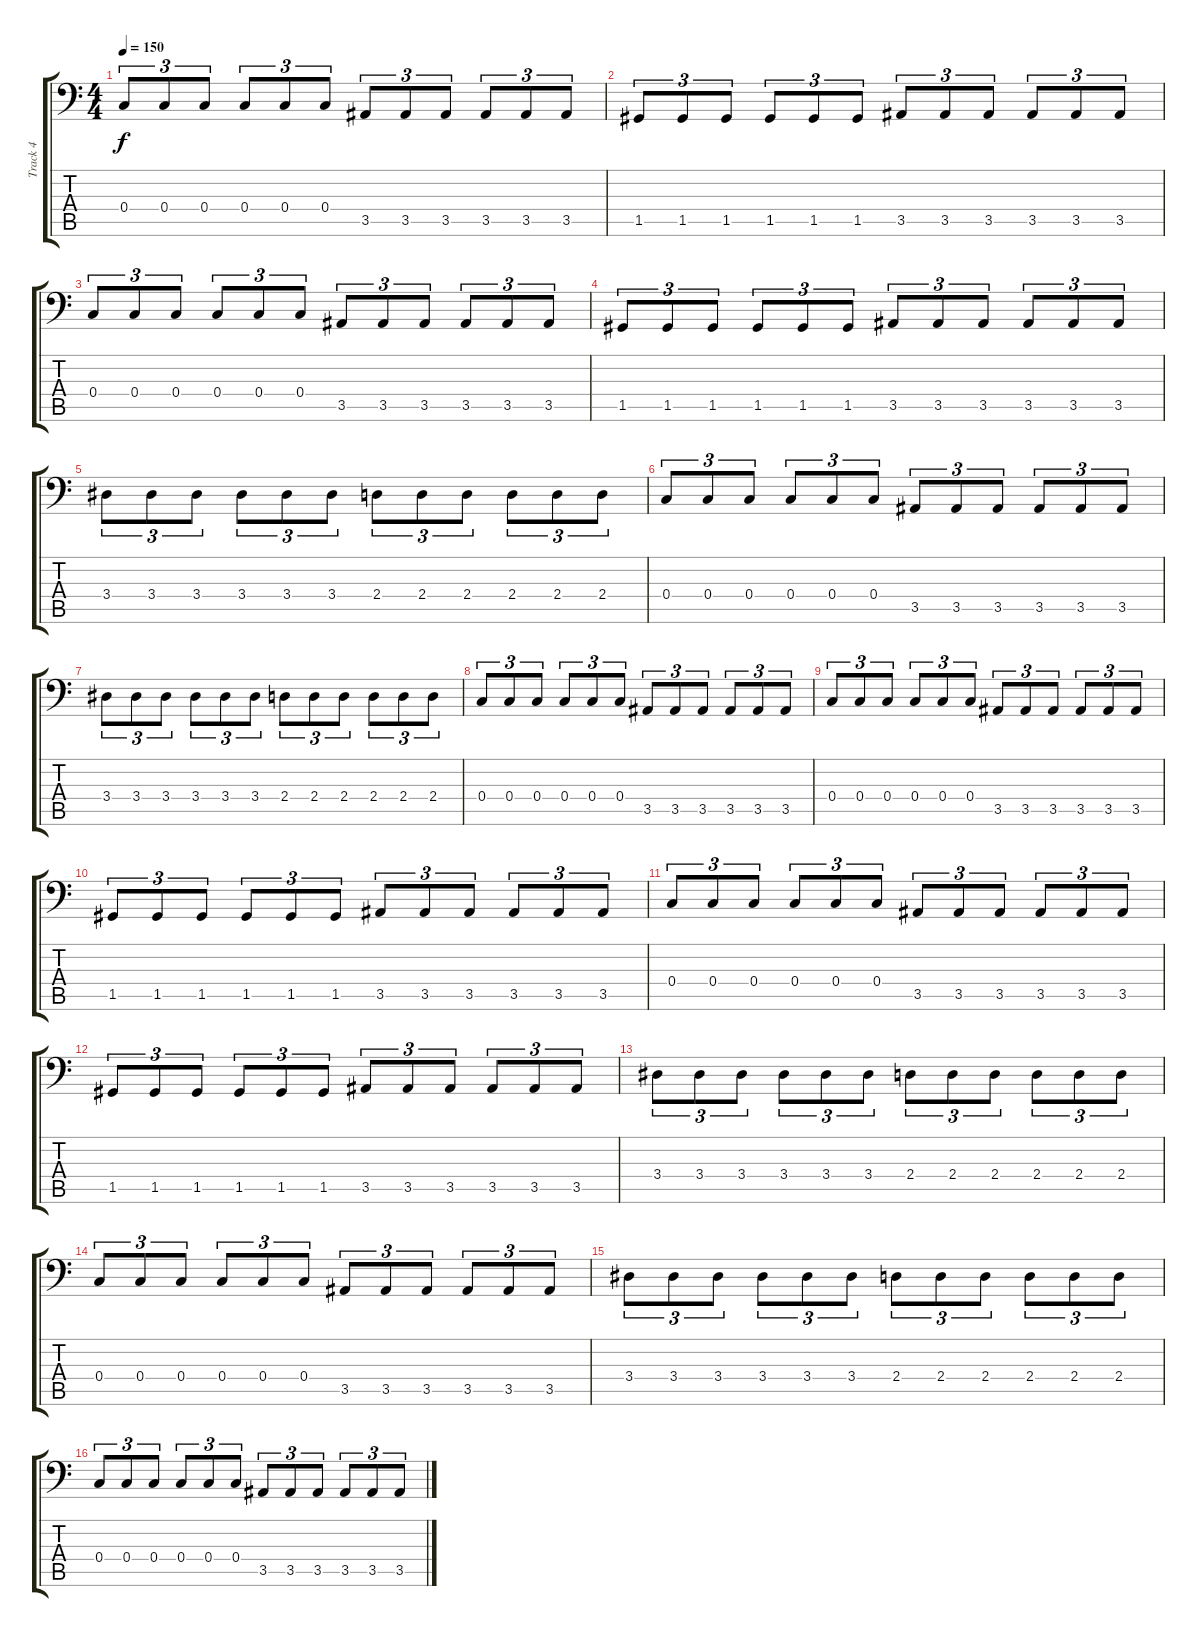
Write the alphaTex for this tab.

\track ("Track 4" "Track 4") {instrument slapbass1}
\staff {score tabs}
\tuning (D3 A2 F2 C2 G1 D1) {hide}
\ts (4 4)
\tempo 150
\clef f4
\ks c
0.4.8{tu (3 2) dy f} 0.4.8{tu (3 2)} 0.4.8{tu (3 2)} 0.4.8{tu (3 2)} 0.4.8{tu (3 2)} 0.4.8{tu (3 2)} 3.5.8{tu (3 2)} 3.5.8{tu (3 2)} 3.5.8{tu (3 2)} 3.5.8{tu (3 2)} 3.5.8{tu (3 2)} 3.5.8{tu (3 2)} |
1.5.8{tu (3 2)} 1.5.8{tu (3 2)} 1.5.8{tu (3 2)} 1.5.8{tu (3 2)} 1.5.8{tu (3 2)} 1.5.8{tu (3 2)} 3.5.8{tu (3 2)} 3.5.8{tu (3 2)} 3.5.8{tu (3 2)} 3.5.8{tu (3 2)} 3.5.8{tu (3 2)} 3.5.8{tu (3 2)} |
0.4.8{tu (3 2)} 0.4.8{tu (3 2)} 0.4.8{tu (3 2)} 0.4.8{tu (3 2)} 0.4.8{tu (3 2)} 0.4.8{tu (3 2)} 3.5.8{tu (3 2)} 3.5.8{tu (3 2)} 3.5.8{tu (3 2)} 3.5.8{tu (3 2)} 3.5.8{tu (3 2)} 3.5.8{tu (3 2)} |
1.5.8{tu (3 2)} 1.5.8{tu (3 2)} 1.5.8{tu (3 2)} 1.5.8{tu (3 2)} 1.5.8{tu (3 2)} 1.5.8{tu (3 2)} 3.5.8{tu (3 2)} 3.5.8{tu (3 2)} 3.5.8{tu (3 2)} 3.5.8{tu (3 2)} 3.5.8{tu (3 2)} 3.5.8{tu (3 2)} |
3.4.8{tu (3 2)} 3.4.8{tu (3 2)} 3.4.8{tu (3 2)} 3.4.8{tu (3 2)} 3.4.8{tu (3 2)} 3.4.8{tu (3 2)} 2.4.8{tu (3 2)} 2.4.8{tu (3 2)} 2.4.8{tu (3 2)} 2.4.8{tu (3 2)} 2.4.8{tu (3 2)} 2.4.8{tu (3 2)} |
0.4.8{tu (3 2)} 0.4.8{tu (3 2)} 0.4.8{tu (3 2)} 0.4.8{tu (3 2)} 0.4.8{tu (3 2)} 0.4.8{tu (3 2)} 3.5.8{tu (3 2)} 3.5.8{tu (3 2)} 3.5.8{tu (3 2)} 3.5.8{tu (3 2)} 3.5.8{tu (3 2)} 3.5.8{tu (3 2)} |
3.4.8{tu (3 2)} 3.4.8{tu (3 2)} 3.4.8{tu (3 2)} 3.4.8{tu (3 2)} 3.4.8{tu (3 2)} 3.4.8{tu (3 2)} 2.4.8{tu (3 2)} 2.4.8{tu (3 2)} 2.4.8{tu (3 2)} 2.4.8{tu (3 2)} 2.4.8{tu (3 2)} 2.4.8{tu (3 2)} |
0.4.8{tu (3 2)} 0.4.8{tu (3 2)} 0.4.8{tu (3 2)} 0.4.8{tu (3 2)} 0.4.8{tu (3 2)} 0.4.8{tu (3 2)} 3.5.8{tu (3 2)} 3.5.8{tu (3 2)} 3.5.8{tu (3 2)} 3.5.8{tu (3 2)} 3.5.8{tu (3 2)} 3.5.8{tu (3 2)} |
0.4.8{tu (3 2)} 0.4.8{tu (3 2)} 0.4.8{tu (3 2)} 0.4.8{tu (3 2)} 0.4.8{tu (3 2)} 0.4.8{tu (3 2)} 3.5.8{tu (3 2)} 3.5.8{tu (3 2)} 3.5.8{tu (3 2)} 3.5.8{tu (3 2)} 3.5.8{tu (3 2)} 3.5.8{tu (3 2)} |
1.5.8{tu (3 2)} 1.5.8{tu (3 2)} 1.5.8{tu (3 2)} 1.5.8{tu (3 2)} 1.5.8{tu (3 2)} 1.5.8{tu (3 2)} 3.5.8{tu (3 2)} 3.5.8{tu (3 2)} 3.5.8{tu (3 2)} 3.5.8{tu (3 2)} 3.5.8{tu (3 2)} 3.5.8{tu (3 2)} |
0.4.8{tu (3 2)} 0.4.8{tu (3 2)} 0.4.8{tu (3 2)} 0.4.8{tu (3 2)} 0.4.8{tu (3 2)} 0.4.8{tu (3 2)} 3.5.8{tu (3 2)} 3.5.8{tu (3 2)} 3.5.8{tu (3 2)} 3.5.8{tu (3 2)} 3.5.8{tu (3 2)} 3.5.8{tu (3 2)} |
1.5.8{tu (3 2)} 1.5.8{tu (3 2)} 1.5.8{tu (3 2)} 1.5.8{tu (3 2)} 1.5.8{tu (3 2)} 1.5.8{tu (3 2)} 3.5.8{tu (3 2)} 3.5.8{tu (3 2)} 3.5.8{tu (3 2)} 3.5.8{tu (3 2)} 3.5.8{tu (3 2)} 3.5.8{tu (3 2)} |
3.4.8{tu (3 2)} 3.4.8{tu (3 2)} 3.4.8{tu (3 2)} 3.4.8{tu (3 2)} 3.4.8{tu (3 2)} 3.4.8{tu (3 2)} 2.4.8{tu (3 2)} 2.4.8{tu (3 2)} 2.4.8{tu (3 2)} 2.4.8{tu (3 2)} 2.4.8{tu (3 2)} 2.4.8{tu (3 2)} |
0.4.8{tu (3 2)} 0.4.8{tu (3 2)} 0.4.8{tu (3 2)} 0.4.8{tu (3 2)} 0.4.8{tu (3 2)} 0.4.8{tu (3 2)} 3.5.8{tu (3 2)} 3.5.8{tu (3 2)} 3.5.8{tu (3 2)} 3.5.8{tu (3 2)} 3.5.8{tu (3 2)} 3.5.8{tu (3 2)} |
3.4.8{tu (3 2)} 3.4.8{tu (3 2)} 3.4.8{tu (3 2)} 3.4.8{tu (3 2)} 3.4.8{tu (3 2)} 3.4.8{tu (3 2)} 2.4.8{tu (3 2)} 2.4.8{tu (3 2)} 2.4.8{tu (3 2)} 2.4.8{tu (3 2)} 2.4.8{tu (3 2)} 2.4.8{tu (3 2)} |
0.4.8{tu (3 2)} 0.4.8{tu (3 2)} 0.4.8{tu (3 2)} 0.4.8{tu (3 2)} 0.4.8{tu (3 2)} 0.4.8{tu (3 2)} 3.5.8{tu (3 2)} 3.5.8{tu (3 2)} 3.5.8{tu (3 2)} 3.5.8{tu (3 2)} 3.5.8{tu (3 2)} 3.5.8{tu (3 2)}
